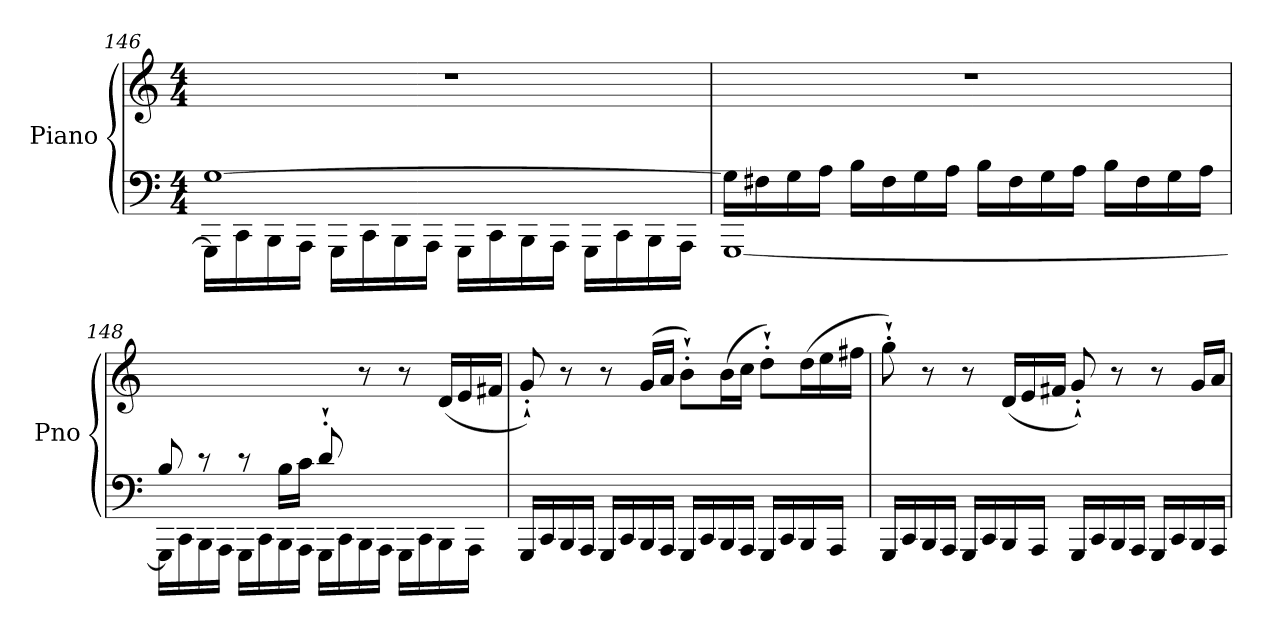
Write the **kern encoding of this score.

**kern	**kern	**dynam
*part1	*part1	*part1
*staff2	*staff1	*staff1/2
*I"Piano	*	*
*I'Pno	*	*
!!LO:PB:g=z
*clefF4	*clefG2	*
*k[]	*k[]	*
*M4/4	*M4/4	*
=146	=146	=146
*^	*	*
[1G	16GGG\LL]	1r	.
.	16CC\	.	.
.	16BBB\	.	.
.	16AAA\JJ	.	.
.	16GGG\LL	.	.
.	16CC\	.	.
.	16BBB\	.	.
.	16AAA\JJ	.	.
.	16GGG\LL	.	.
.	16CC\	.	.
.	16BBB\	.	.
.	16AAA\JJ	.	.
.	16GGG\LL	.	.
.	16CC\	.	.
.	16BBB\	.	.
.	16AAA\JJ	.	.
=147	=147	=147	=147
16G\LL]	[1GGG	1r	.
16F#X\	.	.	.
16G\	.	.	.
16A\JJ	.	.	.
16B\LL	.	.	.
16F#\	.	.	.
16G\	.	.	.
16A\JJ	.	.	.
16B\LL	.	.	.
16F#\	.	.	.
16G\	.	.	.
16A\JJ	.	.	.
16B\LL	.	.	.
16F#\	.	.	.
16G\	.	.	.
16A\JJ	.	.	.
!!LO:LB:g=z
=148	=148	=148	=148
!	!	!	!LO:DY:b
8B/	16GGG\LL]	8ryy	other-dynamics
.	16CC\	.	.
4ryy	16BBB\	8rGG	.
.	16AAA\JJ	.	.
.	16GGG\LL	8rGG	.
.	16CC\	.	.
16B\LL	16BBB\	4ryy	.
16c\JJ	16AAA\JJ	.	.
8d'`/	16GGG\LL	.	.
.	16CC\	.	.
4.ryy	16BBB\	8r	.
.	16AAA\JJ	.	.
.	16GGG\LL	8r	.
.	16CC\	.	.
*	*	*Xtuplet	*
.	16BBB\	(24d/LL	.
.	.	24e/	.
.	16AAA\JJ	.	.
.	.	24f#X/JJ	.
*v	*v	*	*
=149	=149	=149
16GGG/LL	8g'`/)	.
16CC/	.	.
16BBB/	8r	.
16AAA/JJ	.	.
16GGG/LL	8r	.
16CC/	.	.
16BBB/	(16g/LL	.
16AAA/JJ	16a/JJ	.
16GGG/LL	8b'`\L)	.
16CC/	.	.
16BBB/	(16b\L	.
16AAA/JJ	16cc\JJ	.
16GGG/LL	8dd'`\L)	.
16CC/	.	.
16BBB/	(24dd\L	.
.	24ee\	.
16AAA/JJ	.	.
.	24ff#X\JJ	.
!!LO:LB:g=z
=150	=150	=150
!	!	!LO:DY:b
16GGG/LL	8gg'`\)	other-dynamics
16CC/	.	.
16BBB/	8r	.
16AAA/JJ	.	.
16GGG/LL	8r	.
16CC/	.	.
16BBB/	(24d/LL	.
.	24e/	.
16AAA/JJ	.	.
.	24f#X/JJ	.
16GGG/LL	8g'`/)	.
16CC/	.	.
16BBB/	8r	.
16AAA/JJ	.	.
16GGG/LL	8r	.
16CC/	.	.
16BBB/	16g/LL	.
16AAA/JJ	16a/JJ	.
=	=	=
*-	*-	*-
